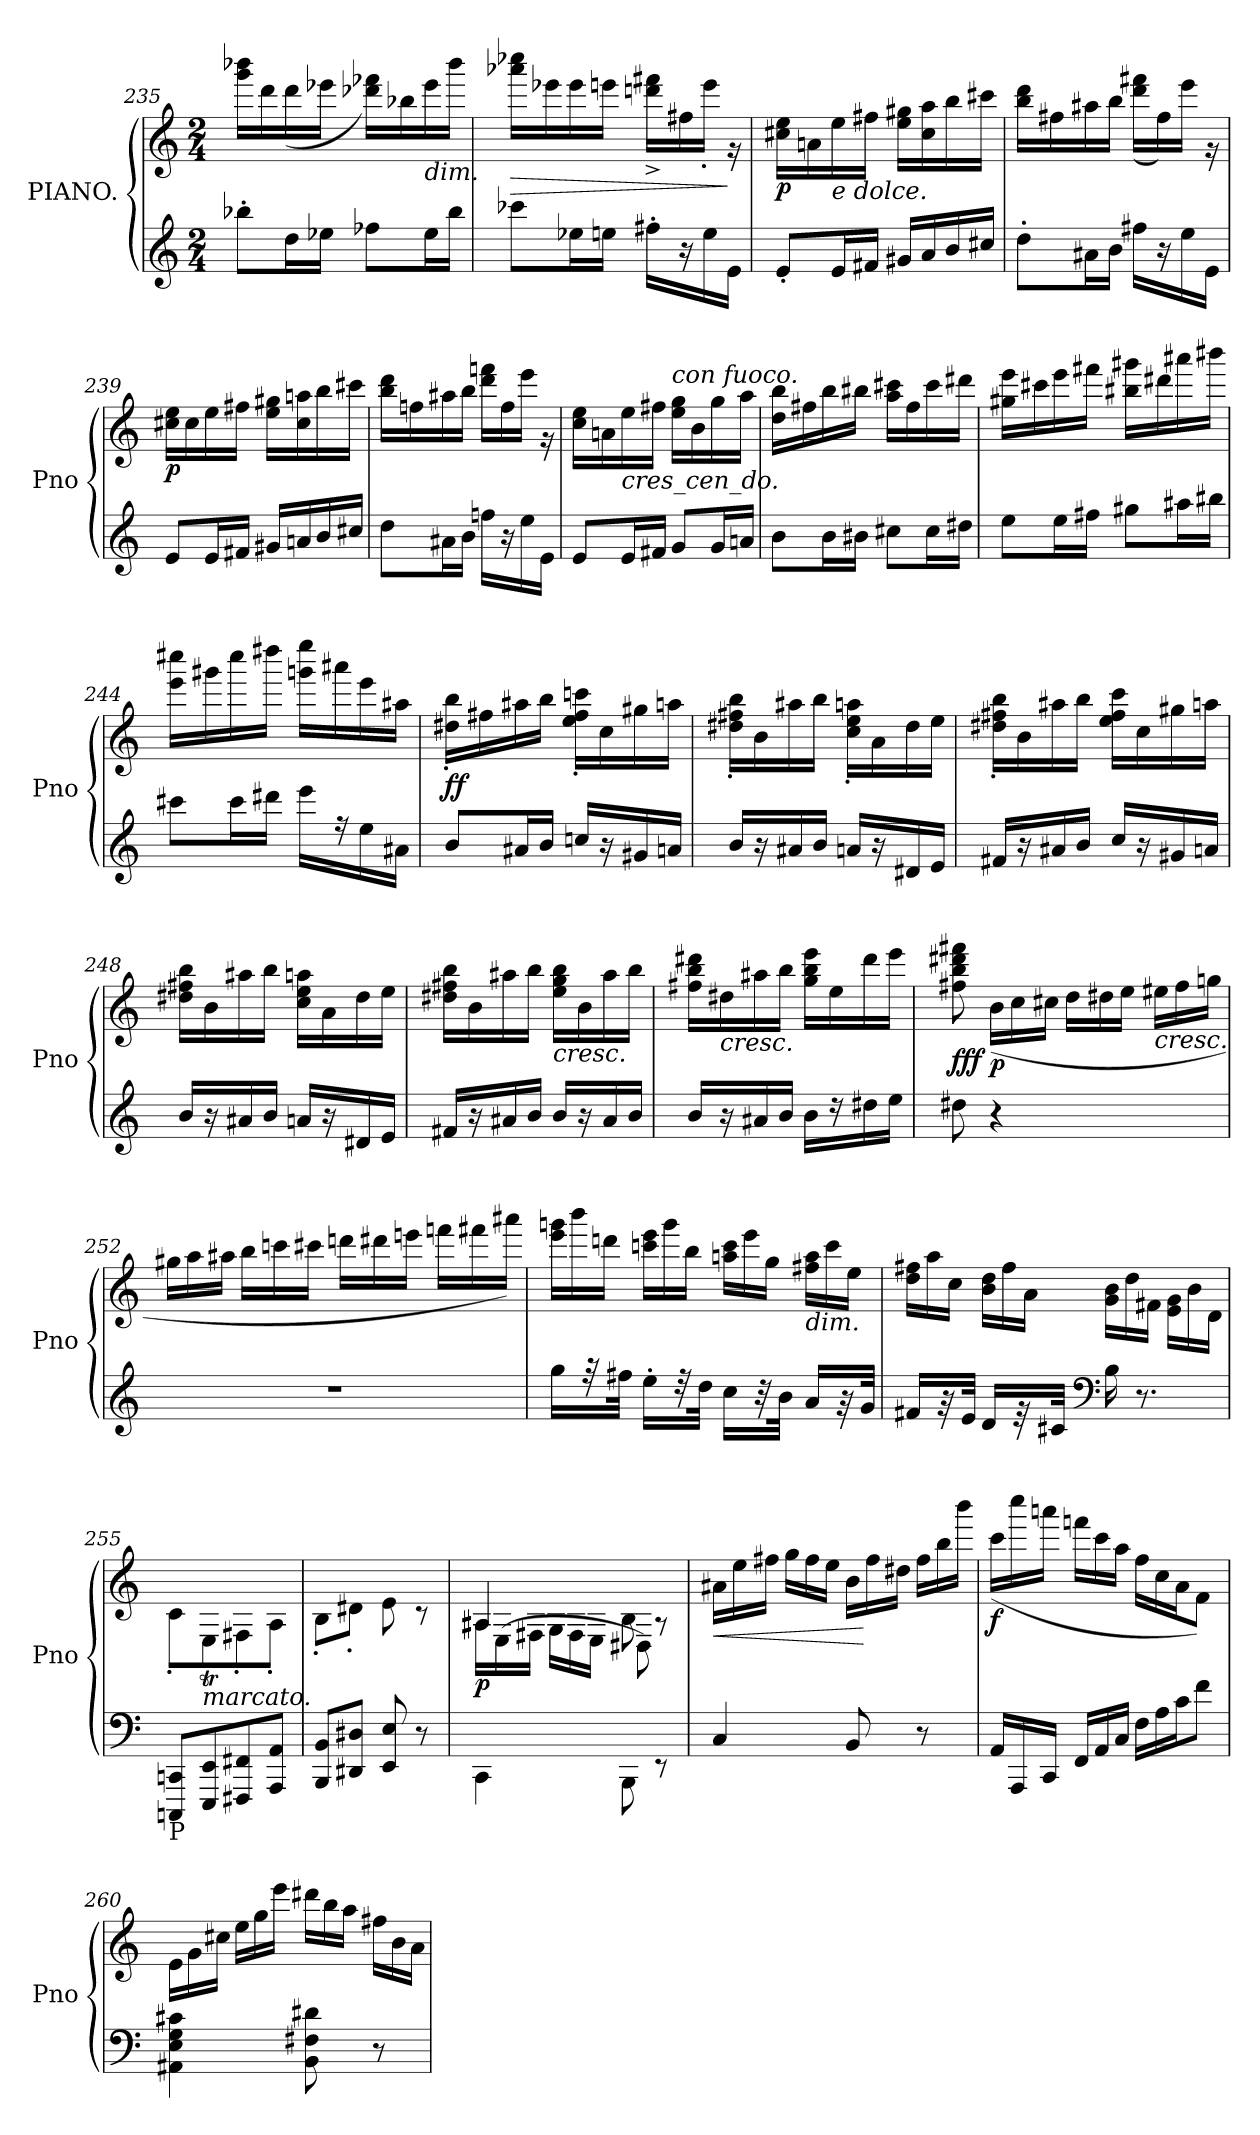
**kern	**kern	**dynam
*part1	*part1	*part1
*staff2	*staff1	*staff1/2
*I"PIANO.	*	*
*I'Pno	*	*
*clefG2	*clefG2	*
*k[]	*k[]	*
*M2/4	*M2/4	*
=235	=235	=235
*	*^	*
8bb-X'\L	2ryy	16ggg\ 16bbb-X\LL	.
.	.	16ddd\	.
16dd\L	.	(>16ddd\	.
16ee-X\JJ	.	16eee-X\JJ	.
8ff-X\L	.	16ddd-X\ 16fff-X\LL)	.
.	.	16bb-X\	.
!	!	!LO:TX:b:i:t=dim.	!
16ee-\L	.	16eee-\	.
16bb-\JJ	.	16bbb-\JJ	.
=236	=236	=236	=236
!	!	!	!LO:HP:b
8ccc-X\L	2ryy	16aaa-X\ 16cccc-X\LL	>
.	.	16eee-X\	.
16ee-X\L	.	16eee-\	.
16een\JJ	.	16eeen\JJ	.
16ff#X'\LL	.	16dddn\^ 16fff#X\^LL	.
16r	.	16ff#X\	.
16ee\	.	16eee'\JJ	.
16e\JJ	.	16r	]
!!LO:LB:g=z	!!
=237	=237	=237	=237
!	!	!	!LO:DY:b
8e'/L	2ryy	16cc#X\ 16ee\LL	p
.	.	16an\	.
!	!	!LO:TX:b:i:t=e dolce.	!
16e/L	.	16ee\	.
16f#X/JJ	.	16ff#X\JJ	.
16g#X/LL	.	16ee\ 16gg#X\LL	.
16a/	.	16cc#\ 16aa\	.
16b/	.	16bb\	.
16cc#X/JJ	.	16ccc#X\JJ	.
=238	=238	=238	=238
8dd'\L	2ryy	16bb\ 16ddd\LL	.
.	.	16ff#X\	.
16a#X\L	.	16aa#X\	.
16b\JJ	.	16bb\JJ	.
16ff#X\LL	.	(>16ddd\ 16fff#X\LL	.
16r	.	16ff#\)	.
16ee\	.	16eee\JJ	.
16e\JJ	.	16r	.
=239	=239	=239	=239
!	!	!	!LO:DY:b
8e/L	2ryy	16cc#X\ 16ee\LL	p
.	.	16cc#\	.
16e/L	.	16ee\	.
16f#X/JJ	.	16ff#X\JJ	.
16g#X/LL	.	16ee\ 16gg#X\LL	.
16an/	.	16cc#\ 16aan\	.
16b/	.	16bb\	.
16cc#X/JJ	.	16ccc#X\JJ	.
=240	=240	=240	=240
8dd\L	2ryy	16bb\ 16ddd\LL	.
.	.	16ffn\	.
16a#X\L	.	16aa#X\	.
16b\JJ	.	16bb\JJ	.
16ffn\LL	.	16ddd\ 16fffn\LL	.
16r	.	16ff\	.
16ee\	.	16eee\JJ	.
16e\JJ	.	16r	.
!!LO:LB:g=z	!!
=241	=241	=241	=241
8e/L	2ryy	16cc\ 16ee\LL	.
.	.	16an\	.
!	!	!LO:TX:b:i:t=cres_cen_do.	!
16e/L	.	16ee\	.
16f#X/JJ	.	16ff#X\JJ	.
!	!	!LO:TX:a:i:t=con fuoco.	!
8g/L	.	16ee\ 16gg\LL	.
.	.	16b\	.
16g/L	.	16gg\	.
16an/JJ	.	16aa\JJ	.
=242	=242	=242	=242
8b\L	2ryy	16dd\ 16bb\LL	.
.	.	16ff#X\	.
16b\L	.	16bb\	.
16b#X\JJ	.	16bb#X\JJ	.
8cc#X\L	.	16aa\ 16ccc#X\LL	.
.	.	16ff#\	.
16cc#\L	.	16ccc#\	.
16dd#X\JJ	.	16ddd#X\JJ	.
=243	=243	=243	=243
8ee\L	2ryy	16gg#X\ 16eee\LL	.
.	.	16ccc#X\	.
16ee\L	.	16eee\	.
16ff#X\JJ	.	16fff#X\JJ	.
8gg#X\L	.	16bb#X\ 16ggg#X\LL	.
.	.	16ddd#X\	.
16aa#X\L	.	16aaa#X\	.
16bb#X\JJ	.	16bbb#X\JJ	.
!!LO:LB:g=z	!!
=244	=244	=244	=244
8ccc#X\L	2ryy	16eee\ 16cccc#X\LL	.
.	.	16ggg#X\	.
16ccc#\L	.	16cccc#\	.
16ddd#X\JJ	.	16dddd#X\JJ	.
16eee\LL	.	16gggn\ 16eeee\LL	.
16r	.	16aaa#X\	.
16ee\	.	16eee\	.
16a#X\JJ	.	16aa#X\JJ	.
=245	=245	=245	=245
!	!	!	!LO:DY:b
8b/L	2ryy	16dd#X\' 16bb\'LL	ff
.	.	16ff#X\	.
16a#X/L	.	16aa#X\	.
16b/JJ	.	16bb\JJ	.
16ccn/LL	.	16ee\' 16ff#\' 16cccn\'LL	.
16r	.	16cc\	.
16g#X/	.	16gg#X\	.
16an/JJ	.	16aan\JJ	.
=246	=246	=246	=246
16b/LL	2ryy	16dd#X\' 16ff#X\' 16bb\'LL	.
16r	.	16b\	.
16a#X/	.	16aa#X\	.
16b/JJ	.	16bb\JJ	.
16an/LL	.	16cc\' 16ee\' 16aan\'LL	.
16r	.	16a\	.
16d#X/	.	16dd#\	.
16e/JJ	.	16ee\JJ	.
!!LO:LB:g=z	!!
=247	=247	=247	=247
16f#X/LL	2ryy	16dd#X\' 16ff#X\' 16bb\'LL	.
16r	.	16b\	.
16a#X/	.	16aa#X\	.
16b/JJ	.	16bb\JJ	.
16cc/LL	.	16ee\ 16ff#\ 16ccc\LL	.
16r	.	16cc\	.
16g#X/	.	16gg#X\	.
16an/JJ	.	16aan\JJ	.
=248	=248	=248	=248
16b/LL	2ryy	16dd#X\ 16ff#X\ 16bb\LL	.
16r	.	16b\	.
16a#X/	.	16aa#X\	.
16b/JJ	.	16bb\JJ	.
16an/LL	.	16cc\ 16ee\ 16aan\LL	.
16r	.	16a\	.
16d#X/	.	16dd#\	.
16e/JJ	.	16ee\JJ	.
=249	=249	=249	=249
16f#X/LL	2ryy	16dd#X\ 16ff#X\ 16bb\LL	.
16r	.	16b\	.
16a#X/	.	16aa#X\	.
16b/JJ	.	16bb\JJ	.
!	!	!LO:TX:b:i:t=cresc.	!
16b/LL	.	16ee\ 16gg\ 16bb\LL	.
16r	.	16b\	.
16a#/	.	16aa#\	.
16b/JJ	.	16bb\JJ	.
=250	=250	=250	=250
16b/LL	2ryy	16ff#X\ 16bb\ 16ddd#X\LL	.
!	!	!LO:TX:b:i:t=cresc.	!
16r	.	16dd#X\	.
16a#X/	.	16aa#X\	.
16b/JJ	.	16bb\JJ	.
16b\LL	.	16gg\ 16bb\ 16eee\LL	.
16r	.	16ee\	.
16dd#X\	.	16ddd#\	.
16ee\JJ	.	16eee\JJ	.
!!LO:LB:g=z	!!
=251	=251	=251	=251
!	!	!	!LO:DY:b
8dd#X\	2ryy	8ff#X\ 8bb\ 8ddd#X\ 8fff#X\	fff
*	*	*Xtuplet	*
!	!	!	!LO:DY:b
4r	.	(>24b\LL	p
.	.	24cc\	.
.	.	24cc#X\JJ	.
.	.	24dd\LL	.
.	.	24dd#X\	.
.	.	24ee\JJ	.
!	!	!LO:TX:b:i:t=cresc.	!
8ryy	.	24ee#X\LL	.
.	.	24ff#\	.
.	.	24ggn\JJ	.
=252	=252	=252	=252
2rdd	2ryy	24gg#X\LL	.
.	.	24aa\	.
.	.	24aa#X\JJ	.
.	.	24bb\LL	.
.	.	24cccn\	.
.	.	24ccc#X\JJ	.
.	.	24dddn\LL	.
.	.	24ddd#X\	.
.	.	24eeen\JJ	.
.	.	24fffn\LL	.
.	.	24fff#X\	.
.	.	24aaa#X\JJ)	.
!!LO:PB:g=z	!!
=253	=253	=253	=253
16gg\LL	2ryy	24eee\ 24gggn\LL	.
.	.	24bbb\	.
32rff	.	.	.
.	.	24dddn\JJ	.
32ff#X\JJk	.	.	.
16ee'\LL	.	24cccn\ 24eee\LL	.
.	.	24ggg\	.
32rdd	.	.	.
.	.	24bb\JJ	.
32dd\JJk	.	.	.
16cc\LL	.	24aan\ 24ccc\LL	.
.	.	24eee\	.
32r	.	.	.
.	.	24gg\JJ	.
32b\JJk	.	.	.
!	!	!LO:TX:b:i:t=dim.	!
16a/LL	.	24ff#X\ 24aa\LL	.
.	.	24ccc\	.
32r	.	.	.
.	.	24ee\JJ	.
32g/JJk	.	.	.
=254	=254	=254	=254
16f#X/LL	2ryy	24dd\ 24ff#X\LL	.
.	.	24aa\	.
32rg	.	.	.
.	.	24cc\JJ	.
32e/JJk	.	.	.
16d/LL	.	24b\ 24dd\LL	.
.	.	24ff#\	.
32re	.	.	.
.	.	24a\JJ	.
32c#X/JJk	.	.	.
*clefF4	*	*	*
16B\	.	24g\ 24b\LL	.
.	.	24dd\	.
8.r	.	.	.
.	.	24f#X\JJ	.
.	.	24e\ 24g\LL	.
.	.	24b\	.
.	.	24d\JJ	.
=255	=255	=255	=255
!LO:TX:b:t=P	!	!	!
8CCCn/ 8CCn/L	2ryy	8c'\L	.
!	!	!LO:TX:b:i:t=marcato.	!
8EEE/ 8EE/	.	8Et\	.
8FFF#X/ 8FF#X/	.	8F#X'\	.
8AAA/ 8AA/J	.	8A'\J	.
!!LO:LB:g=z	!!
=256	=256	=256	=256
8BBB/ 8BB/L	2ryy	8B'\L	.
8DD#X/ 8D#X/J	.	8d#X'\J	.
8EE/ 8E/	.	8e\	.
8r	.	8r	.
=257	=257	=257	=257
*	*	*^	*
!	!	!	!	!LO:DY:b
4CC\	2ryy	4A#X/	24A#\LL	p
.	.	.	(>24E\	.
.	.	.	24F#X\JJ	.
.	.	.	24G\LL	.
.	.	.	24F#\	.
.	.	.	24E\JJ	.
8BBB\	.	8B\	8D#X\)	.
8rEE	.	8rA	8rgyy	.
=258	=258	=258	=258	=258
!	!	!	!	!LO:HP:b
*	*	*v	*v	*
4C/	2ryy	24a#X\LL	<
.	.	24ee\	.
.	.	24ff#X\JJ	.
.	.	24gg\LL	.
.	.	24ff#\	.
.	.	24ee\JJ	.
8BB/	.	24b\LL	.
.	.	24ff#\	[
.	.	24dd#X\JJ	.
8r	.	24ff#\LL	.
.	.	24bb\	.
.	.	24bbb\JJ	.
=259	=259	=259	=259
*Xtuplet	*	*	*
!	!	!	!LO:DY:b
24AA/LL	2ryy	(>24ccc\LL	f
24AAA/	.	24cccc\	.
24CC/JJ	.	24aaan\JJ	.
24FF/LL	.	24fffn\LL	.
24AA/	.	24ccc\	.
24C/JJ	.	24aa\JJ	.
24F\LL	.	24ff\LL	.
24A\	.	24cc\	.
24c\J	.	24a\J	.
8f\J	.	8f\J)	.
!!LO:LB:g=z	!!
=260	=260	=260	=260
4AA#X\ 4E\ 4G\ 4c#X\	2ryy	24e\LL	.
.	.	24g\	.
.	.	24cc#X\JJ	.
.	.	24ee\LL	.
.	.	24gg\	.
.	.	24eee\JJ	.
8BB\ 8F#X\ 8d#X\	.	24ddd#X\LL	.
.	.	24bb\	.
.	.	24aa\JJ	.
8r	.	24ff#X\LL	.
.	.	24b\	.
.	.	24a\JJ	.
*	*v	*v	*
=	=	=
*-	*-	*-
